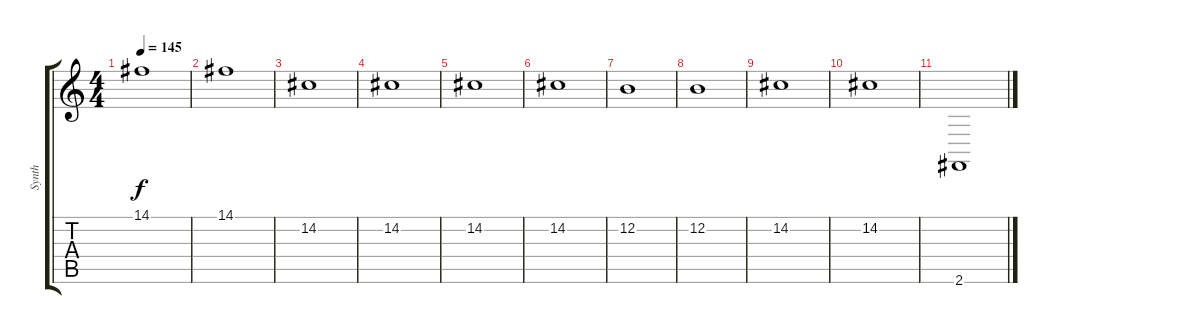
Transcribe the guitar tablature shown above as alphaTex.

\track ("Synth" "Synth") {instrument synthbrass1}
\staff {score tabs}
\tuning (E4 B3 G3 D3 A2 E2) {hide}
\ts (4 4)
\tempo 145
\clef g2
\ks c
14.1.1{dy f} |
14.1.1 |
14.2.1 |
14.2.1 |
14.2.1 |
14.2.1 |
12.2.1 |
12.2.1 |
14.2.1 |
14.2.1 |
2.6.1
